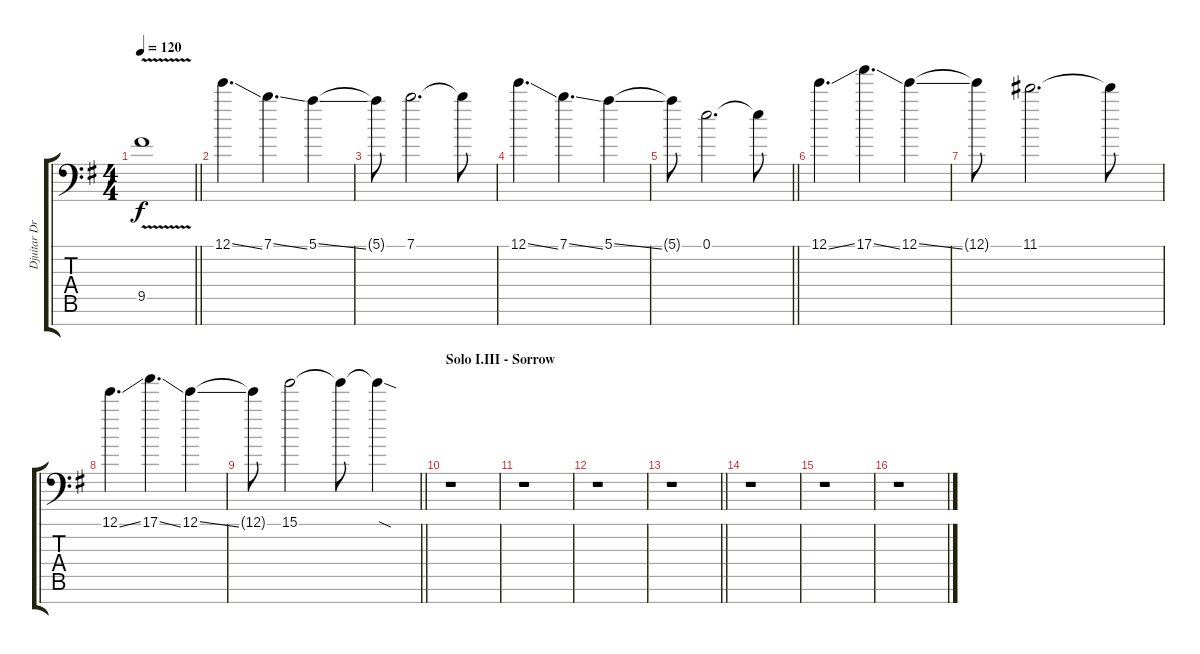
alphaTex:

\track ("Djuitar Dropped A" "Djuitar Dr") {instrument distortionguitar}
\staff {score tabs}
\tuning (E4 B3 G3 D3 A2 E2 A1) {hide}
\ts (4 4)
\tempo 120
\clef f4
\barLineRight lightlight
\ks eminor
9.5{v t}.1{dy f} |
12.1{ss}.4{d} 7.1{ss}.4{d} 5.1{ss}.4 |
5.1{t}.8 7.1.2{d} 7.1{t}.8 |
12.1{ss}.4{d} 7.1{ss}.4{d} 5.1{ss}.4 |
\barLineRight lightlight
5.1{t}.8 0.1.2{d} 0.1{t}.8 |
12.1{ss}.4{d} 17.1{ss}.4{d} 12.1{ss}.4 |
12.1{t}.8 11.1.2{d} 11.1{t}.8 |
12.1{ss}.4{d} 17.1{ss}.4{d} 12.1{ss}.4 |
\barLineRight lightlight
12.1{t}.8 15.1.2 15.1{t}.8 15.1{sod t}.4 |
\section ("" "Solo I.III - Sorrow")
r.1 |
r.1 |
r.1 |
\barLineRight lightlight
r.1 |
r.1 |
r.1 |
r.1
